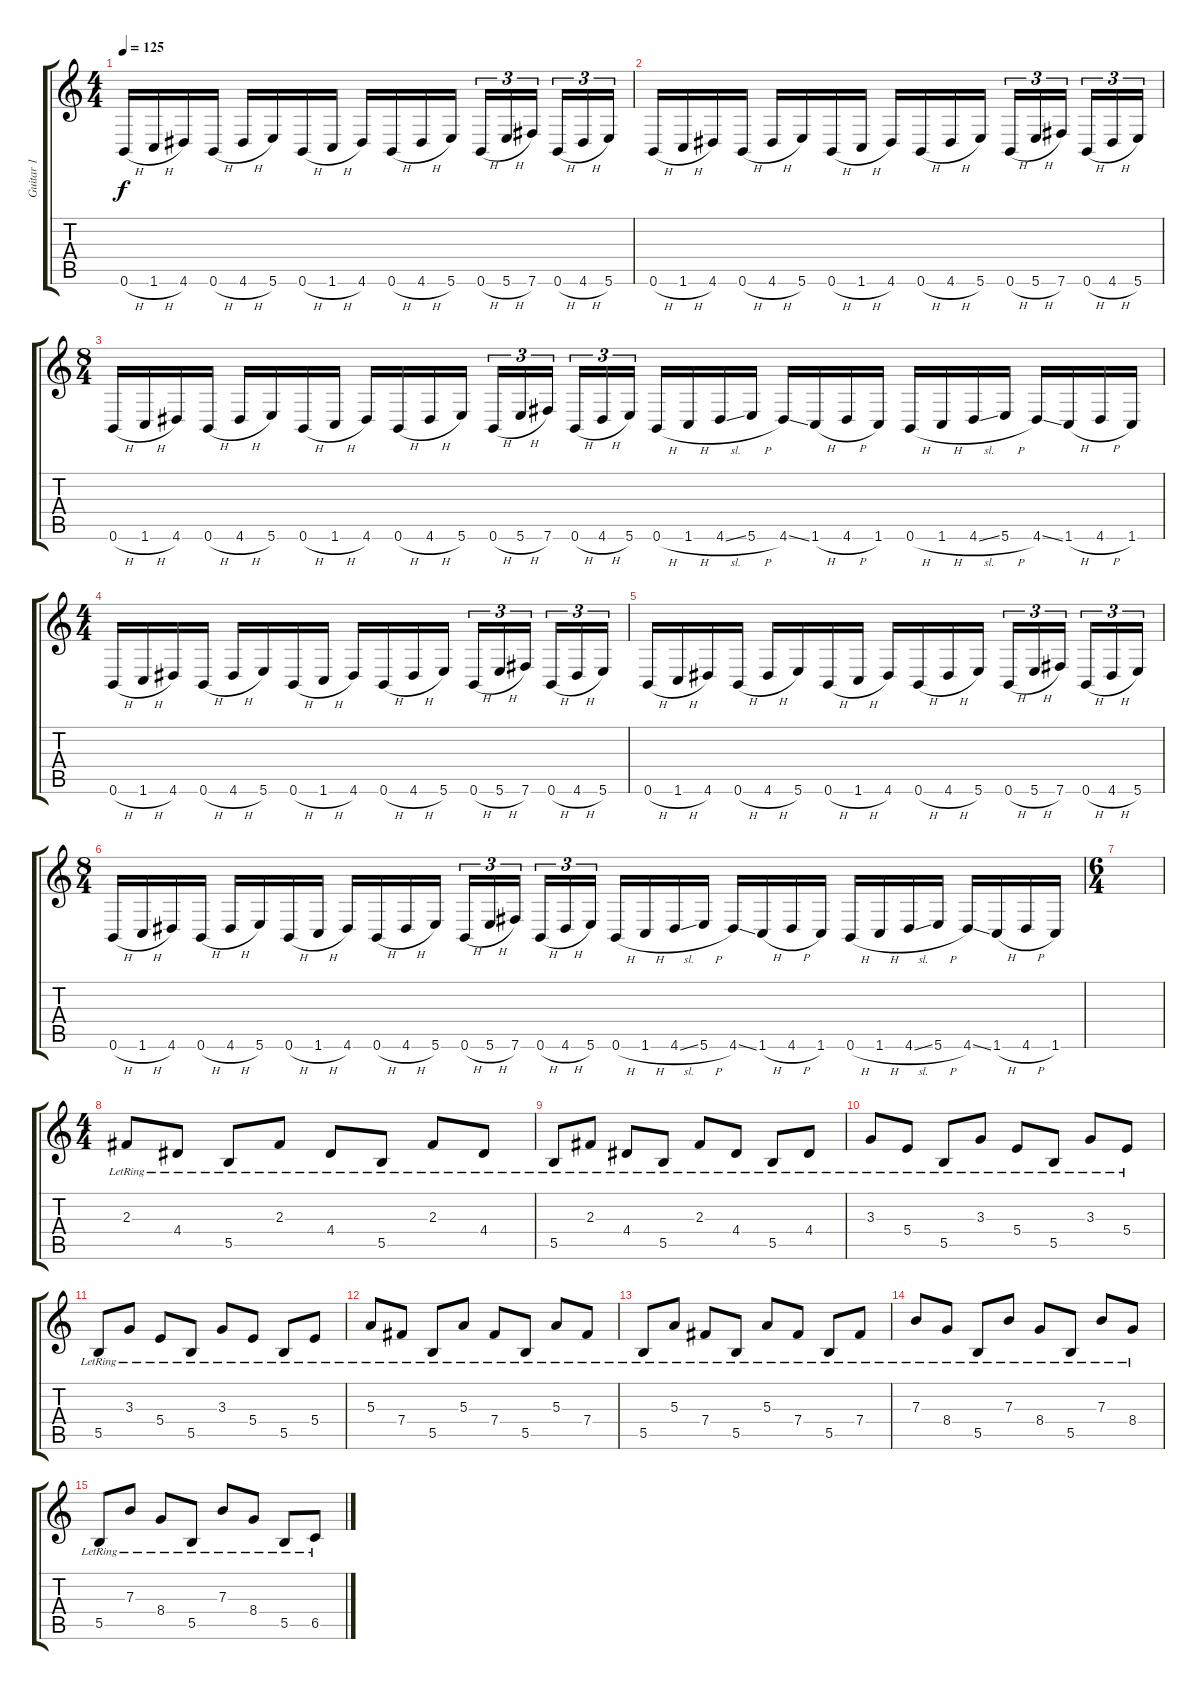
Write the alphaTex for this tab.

\track ("Guitar 1" "Guitar 1") {instrument distortionguitar}
\staff {score tabs}
\tuning (Db4 Ab3 E3 B2 Gb2 B1) {hide}
\ts (4 4)
\tempo 125
\clef g2
\ks c
0.6{h}.16{dy f} 1.6{h}.16 4.6.16 0.6{h}.16 4.6{h}.16 5.6.16 0.6{h}.16 1.6{h}.16 4.6.16 0.6{h}.16 4.6{h}.16 5.6.16 0.6{h}.16{tu (3 2)} 5.6{h}.16{tu (3 2)} 7.6.16{tu (3 2) beam splitsecondary} 0.6{h}.16{tu (3 2)} 4.6{h}.16{tu (3 2)} 5.6.16{tu (3 2)} |
0.6{h}.16 1.6{h}.16 4.6.16 0.6{h}.16 4.6{h}.16 5.6.16 0.6{h}.16 1.6{h}.16 4.6.16 0.6{h}.16 4.6{h}.16 5.6.16 0.6{h}.16{tu (3 2)} 5.6{h}.16{tu (3 2)} 7.6.16{tu (3 2) beam splitsecondary} 0.6{h}.16{tu (3 2)} 4.6{h}.16{tu (3 2)} 5.6.16{tu (3 2)} |
\ts (8 4)
0.6{h}.16 1.6{h}.16 4.6.16 0.6{h}.16 4.6{h}.16 5.6.16 0.6{h}.16 1.6{h}.16 4.6.16 0.6{h}.16 4.6{h}.16 5.6.16 0.6{h}.16{tu (3 2)} 5.6{h}.16{tu (3 2)} 7.6.16{tu (3 2) beam splitsecondary} 0.6{h}.16{tu (3 2)} 4.6{h}.16{tu (3 2)} 5.6.16{tu (3 2)} 0.6{h}.16 1.6{h}.16 4.6{sl}.16 5.6{h}.16 4.6{ss}.16 1.6{h}.16 4.6{h}.16 1.6.16 0.6{h}.16 1.6{h}.16 4.6{sl}.16 5.6{h}.16 4.6{ss}.16 1.6{h}.16 4.6{h}.16 1.6.16 |
\ts (4 4)
0.6{h}.16 1.6{h}.16 4.6.16 0.6{h}.16 4.6{h}.16 5.6.16 0.6{h}.16 1.6{h}.16 4.6.16 0.6{h}.16 4.6{h}.16 5.6.16 0.6{h}.16{tu (3 2)} 5.6{h}.16{tu (3 2)} 7.6.16{tu (3 2) beam splitsecondary} 0.6{h}.16{tu (3 2)} 4.6{h}.16{tu (3 2)} 5.6.16{tu (3 2)} |
0.6{h}.16 1.6{h}.16 4.6.16 0.6{h}.16 4.6{h}.16 5.6.16 0.6{h}.16 1.6{h}.16 4.6.16 0.6{h}.16 4.6{h}.16 5.6.16 0.6{h}.16{tu (3 2)} 5.6{h}.16{tu (3 2)} 7.6.16{tu (3 2) beam splitsecondary} 0.6{h}.16{tu (3 2)} 4.6{h}.16{tu (3 2)} 5.6.16{tu (3 2)} |
\ts (8 4)
0.6{h}.16 1.6{h}.16 4.6.16 0.6{h}.16 4.6{h}.16 5.6.16 0.6{h}.16 1.6{h}.16 4.6.16 0.6{h}.16 4.6{h}.16 5.6.16 0.6{h}.16{tu (3 2)} 5.6{h}.16{tu (3 2)} 7.6.16{tu (3 2) beam splitsecondary} 0.6{h}.16{tu (3 2)} 4.6{h}.16{tu (3 2)} 5.6.16{tu (3 2)} 0.6{h}.16 1.6{h}.16 4.6{sl}.16 5.6{h}.16 4.6{ss}.16 1.6{h}.16 4.6{h}.16 1.6.16 0.6{h}.16 1.6{h}.16 4.6{sl}.16 5.6{h}.16 4.6{ss}.16 1.6{h}.16 4.6{h}.16 1.6.16 |
\ts (6 4)
|
\ts (4 4)
2.3{lr}.8 4.4{lr}.8 5.5{lr}.8 2.3{lr}.8 4.4{lr}.8 5.5{lr}.8 2.3{lr}.8 4.4{lr}.8 |
5.5{lr}.8 2.3{lr}.8 4.4{lr}.8 5.5{lr}.8 2.3{lr}.8 4.4{lr}.8 5.5{lr}.8 4.4{lr}.8 |
3.3{lr}.8 5.4{lr}.8 5.5{lr}.8 3.3{lr}.8 5.4{lr}.8 5.5{lr}.8 3.3{lr}.8 5.4{lr}.8 |
5.5{lr}.8 3.3{lr}.8 5.4{lr}.8 5.5{lr}.8 3.3{lr}.8 5.4{lr}.8 5.5{lr}.8 5.4{lr}.8 |
5.3{lr}.8 7.4{lr}.8 5.5{lr}.8 5.3{lr}.8 7.4{lr}.8 5.5{lr}.8 5.3{lr}.8 7.4{lr}.8 |
5.5{lr}.8 5.3{lr}.8 7.4{lr}.8 5.5{lr}.8 5.3{lr}.8 7.4{lr}.8 5.5{lr}.8 7.4{lr}.8 |
7.3{lr}.8 8.4{lr}.8 5.5{lr}.8 7.3{lr}.8 8.4{lr}.8 5.5{lr}.8 7.3{lr}.8 8.4{lr}.8 |
5.5{lr}.8 7.3{lr}.8 8.4{lr}.8 5.5{lr}.8 7.3{lr}.8 8.4{lr}.8 5.5{lr}.8 6.5{lr}.8
